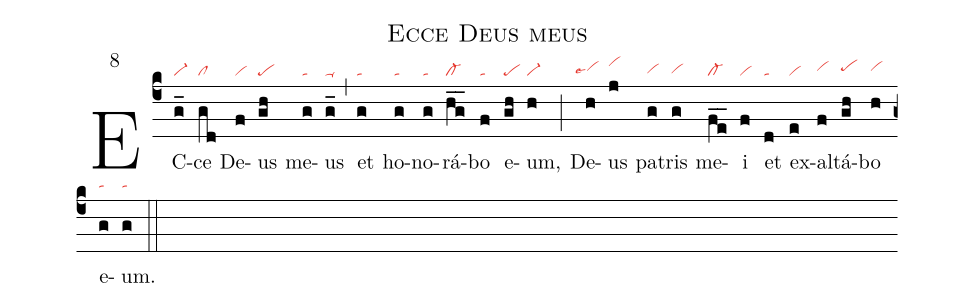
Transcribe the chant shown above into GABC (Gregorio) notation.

name: Ecce Deus meus;
mode: 8;
nabc-lines: 1;
%%
(c4)
EC(g_|vi-)ce(gd|cl) De(f|vi)us(gh|pe) me(g|ta)us(g_|ta-) (,)
et(g|ta) ho(g|ta)no(g|ta)rá(hg__|cl-)bo(f|ta) e(gh|pe)um,(h|vi-) (;)
De(h|```vihhlse7)us(j|vihj) pa(g|vihg)tris(g|vihg) me(fe__|cl-)i(f|vi) et(d|ta) ex(e|vi)al(f|vihh)tá(gh|pehh)bo(h|vihh) e(g|tahg)um.(g|tahg) (::)
